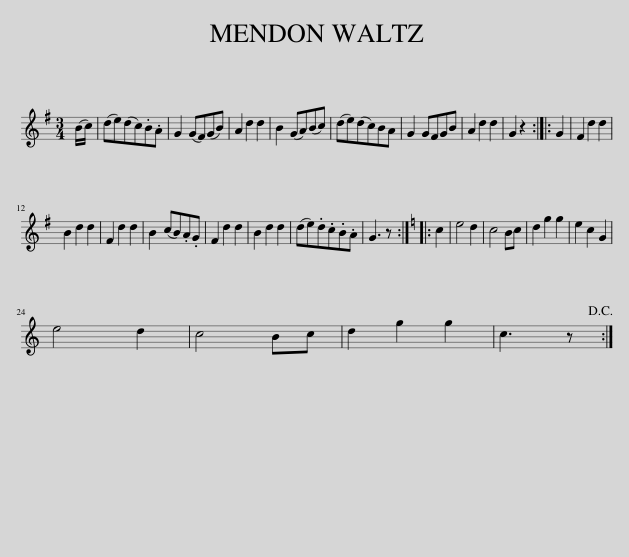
X:1
L:1/8
M:3/4
I:linebreak $
K:G
V:1 treble
V:1
 (B/c/) | (de)(dc).B.A | G2 (GF)(GB) | A2 d2 d2 | B2 (GA)(Bc) | %5
 (de)(dc)BA | G2 GFGB | A2 d2 d2 | G2 z2 :: G2 | %10
 F2 d2 d2 |$ B2 d2 d2 | F2 d2 d2 | B2 (cB).A.G | F2 d2 d2 | %15
 B2 d2 d2 | (de).d.c.B.A | G3 z ::[K:C] c2 | e4 d2 | %20
 c4 Bc | d2 g2 g2 | e2 c2 G2 |$ e4 d2 | c4 Bc | %25
 d2 g2 g2 | c3 z!D.C.! :| %27
